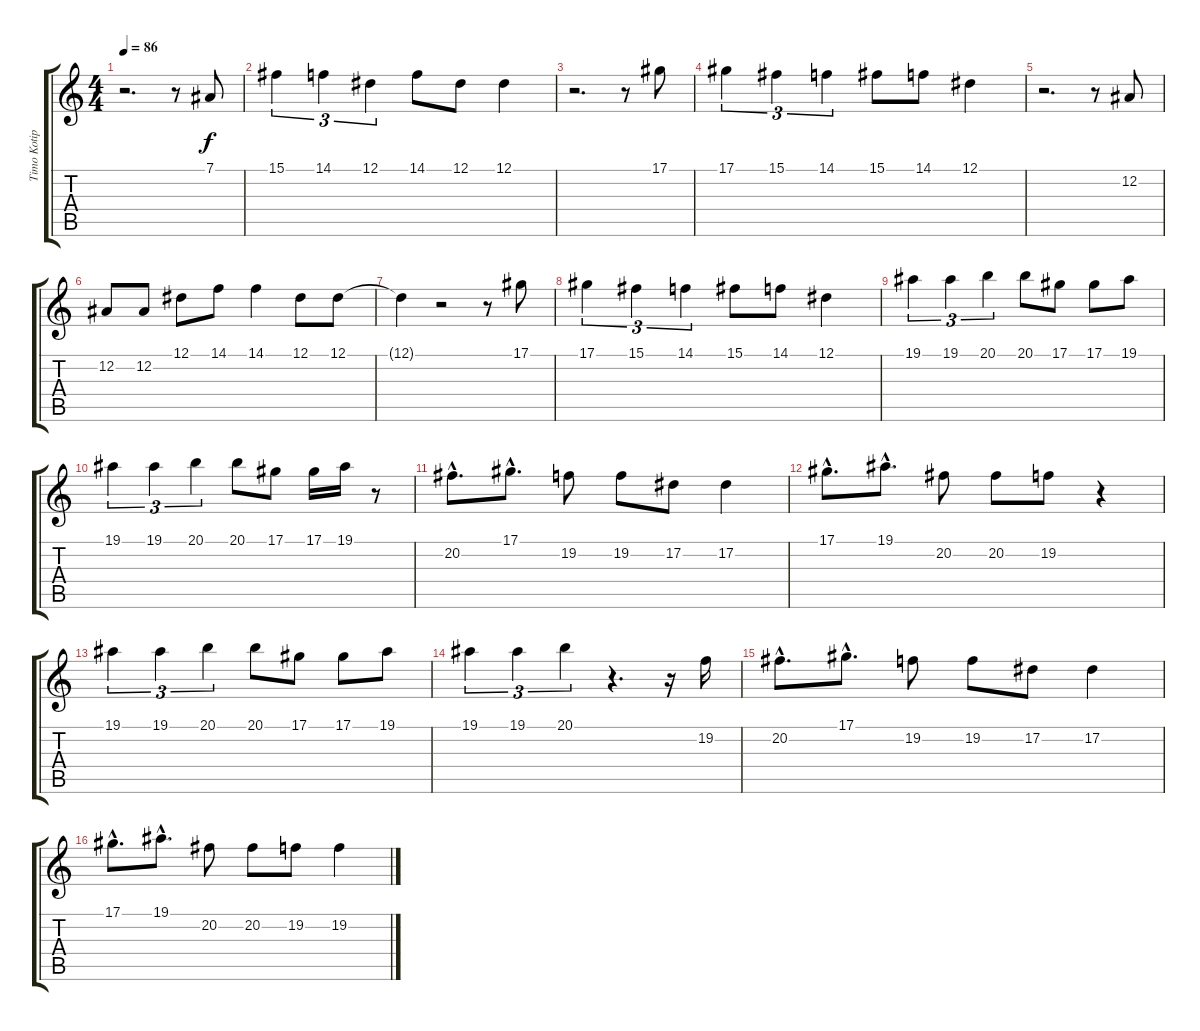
\track ("Timo Kotipelto" "Timo Kotip") {instrument lead3calliope}
\staff {score tabs}
\tuning (Eb4 Bb3 Gb3 Db3 Ab2 Eb2) {hide}
\ts (4 4)
\tempo 86
\clef g2
\ks c
r.2{d dy f} r.8 7.1.8 |
15.1.4{tu (3 2)} 14.1.4{tu (3 2)} 12.1.4{tu (3 2)} 14.1.8 12.1.8 12.1.4 |
r.2{d} r.8 17.1.8 |
17.1.4{tu (3 2)} 15.1.4{tu (3 2)} 14.1.4{tu (3 2)} 15.1.8 14.1.8 12.1.4 |
r.2{d} r.8 12.2.8 |
12.2.8 12.2.8 12.1.8 14.1.8 14.1.4 12.1.8 12.1.8 |
12.1{t}.4 r.2 r.8 17.1.8 |
17.1.4{tu (3 2)} 15.1.4{tu (3 2)} 14.1.4{tu (3 2)} 15.1.8 14.1.8 12.1.4 |
19.1.4{tu (3 2)} 19.1.4{tu (3 2)} 20.1.4{tu (3 2)} 20.1.8 17.1.8 17.1.8 19.1.8 |
19.1.4{tu (3 2)} 19.1.4{tu (3 2)} 20.1.4{tu (3 2)} 20.1.8 17.1.8 17.1.16 19.1.16 r.8 |
20.2{hac}.8{d} 17.1{hac}.8{d} 19.2.8 19.2.8 17.2.8 17.2.4 |
17.1{hac}.8{d} 19.1{hac}.8{d} 20.2.8 20.2.8 19.2.8 r.4 |
19.1.4{tu (3 2)} 19.1.4{tu (3 2)} 20.1.4{tu (3 2)} 20.1.8 17.1.8 17.1.8 19.1.8 |
19.1.4{tu (3 2)} 19.1.4{tu (3 2)} 20.1.4{tu (3 2)} r.4{d} r.16 19.2.16 |
20.2{hac}.8{d} 17.1{hac}.8{d} 19.2.8 19.2.8 17.2.8 17.2.4 |
17.1{hac}.8{d} 19.1{hac}.8{d} 20.2.8 20.2.8 19.2.8 19.2.4
